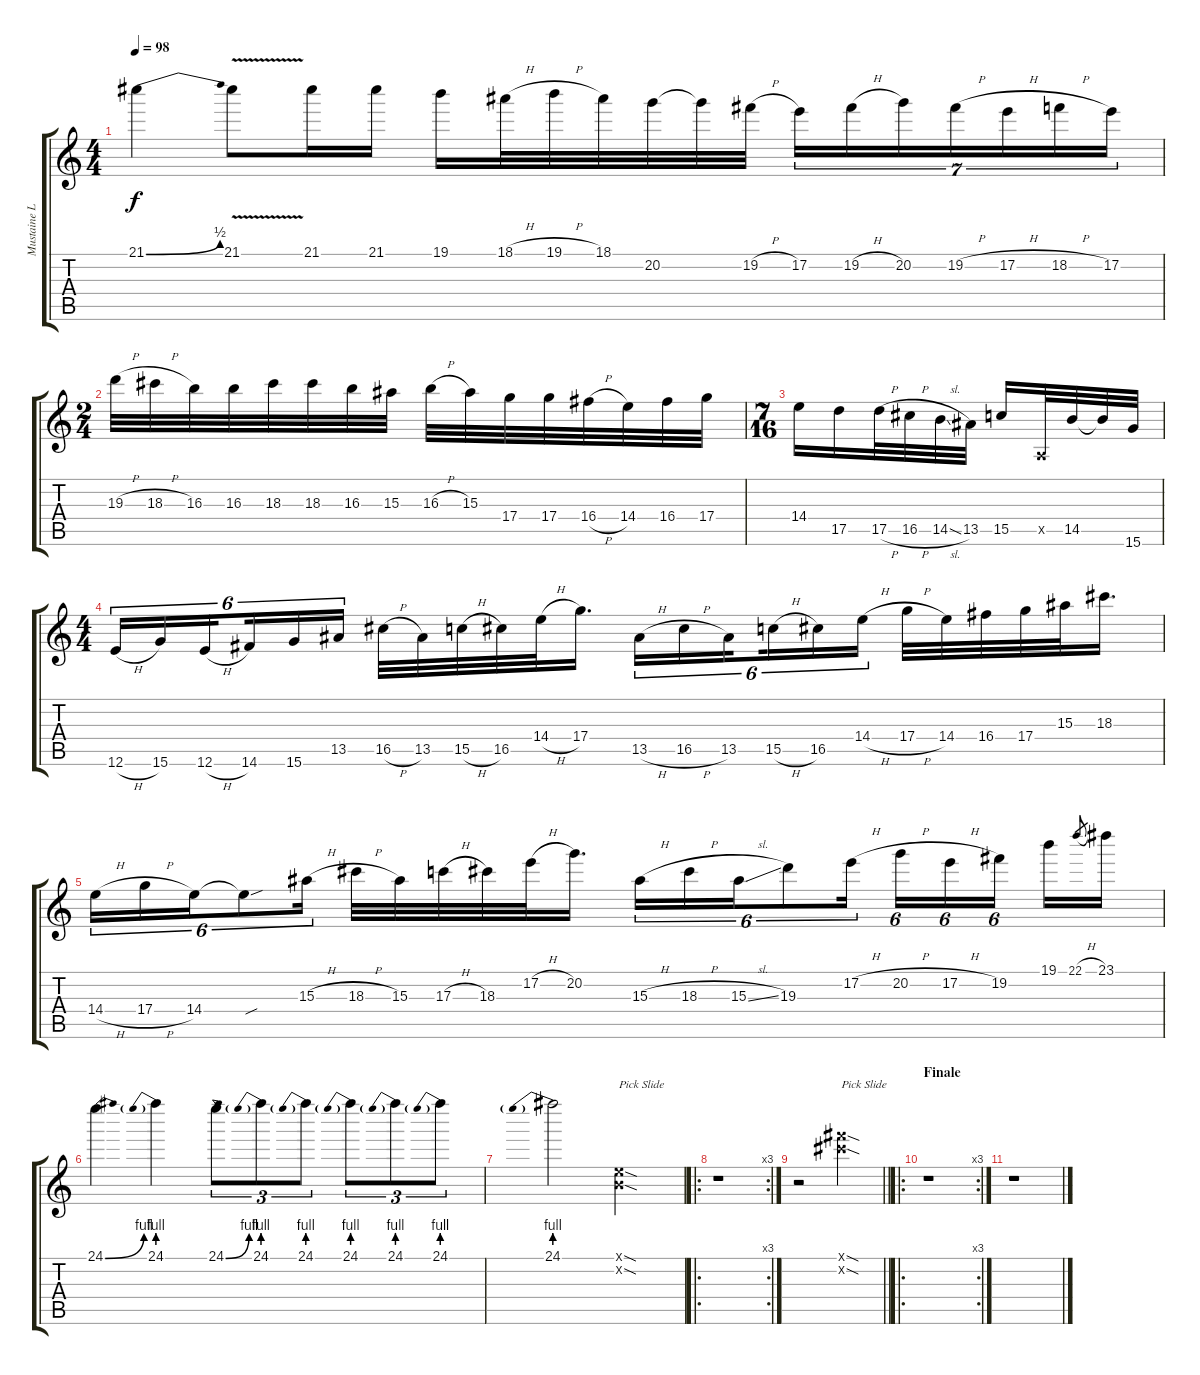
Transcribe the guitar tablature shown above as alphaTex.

\track ("Mustaine Lead" "Mustaine L") {instrument distortionguitar}
\staff {score tabs}
\tuning (E4 B3 G3 D3 A2 E2) {hide}
\ts (4 4)
\tempo 98
\clef g2
\ks c
21.1{be (bend 0 0 60 2)}.4{dy f} 21.1{v}.8 21.1.16 21.1.16 19.1.16 18.1{h}.32 19.1{h}.32 18.1.32 20.2.32 20.2{t}.32 19.2{h}.32 17.2.16{tu (7 4)} 19.2{h}.16{tu (7 4)} 20.2.16{tu (7 4)} 19.2{h}.16{tu (7 4)} 17.2{h}.16{tu (7 4)} 18.2{h}.16{tu (7 4)} 17.2.16{tu (7 4)} |
\ts (2 4)
19.3{h}.32 18.3{h}.32 16.3.32 16.3.32 18.3.32 18.3.32 16.3.32 15.3.32 16.3{h}.32 15.3.32 17.4.32 17.4.32 16.4{h}.32 14.4.32 16.4.32 17.4.32 |
\ts (7 16)
14.4.16 17.5.16 17.5{h}.32 16.5{h}.32 14.5{sl}.32 13.5.32 15.5.16 0.5{x}.32 14.5.32 14.5{t}.32 15.6.32 |
\ts (4 4)
12.6{h}.16{tu (6 4)} 15.6.16{tu (6 4)} 12.6{h}.16{tu (6 4) beam splitsecondary} 14.6.16{tu (6 4)} 15.6.16{tu (6 4)} 13.5.16{tu (6 4)} 16.5{h}.32 13.5.32 15.5{h}.32 16.5.32 14.4{h}.32 17.4.16{d} 13.5{h}.16{tu (6 4)} 16.5{h}.16{tu (6 4)} 13.5.16{tu (6 4) beam splitsecondary} 15.5{h}.16{tu (6 4)} 16.5.16{tu (6 4)} 14.4{h}.16{tu (6 4)} 17.4{h}.32 14.4.32 16.4.32 17.4.32 15.3.32 18.3.16{d} |
14.4{h}.16{tu (6 4)} 17.4{h}.16{tu (6 4)} 14.4.16{tu (6 4)} 14.4{sou t}.8{tu (6 4)} 15.3{h}.16{tu (6 4)} 18.3{h}.32 15.3.32 17.3{h}.32 18.3.32 17.2{h}.32 20.2.16{d} 15.3{h}.16{tu (6 4)} 18.3{h}.16{tu (6 4)} 15.3{sl}.16{tu (6 4)} 19.3.8{tu (6 4)} 17.2{h}.16{tu (6 4)} 20.2{h}.16{tu (6 4)} 17.2{h}.16{tu (6 4)} 19.2.16{tu (6 4) beam splitsecondary} 19.1.16 22.1{h}.8{gr} 23.1.16 |
24.1{be (bend 0 0 60 4)}.4 24.1{be (prebend 0 4 60 4)}.4 24.1{be (bend 0 0 60 4)}.8{tu (3 2)} 24.1{be (prebend 0 4 60 4)}.8{tu (3 2)} 24.1{be (prebend 0 4 60 4)}.8{tu (3 2)} 24.1{be (prebend 0 4 60 4)}.8{tu (3 2)} 24.1{be (prebend 0 4 60 4)}.8{tu (3 2)} 24.1{be (prebend 0 4 60 4)}.8{tu (3 2)} |
24.1{be (prebend 0 4 60 4)}.2 (0.1{sod x} 0.2{sod x}).2{txt "Pick Slide"} |
\ro
\rc 3
r.1 |
\barLineRight lightlight
r.2 (14.1{sod x} 14.2{sod x}).2{txt "Pick Slide"} |
\ro
\rc 3
\section ("" "Finale")
r.1 |
r.1
